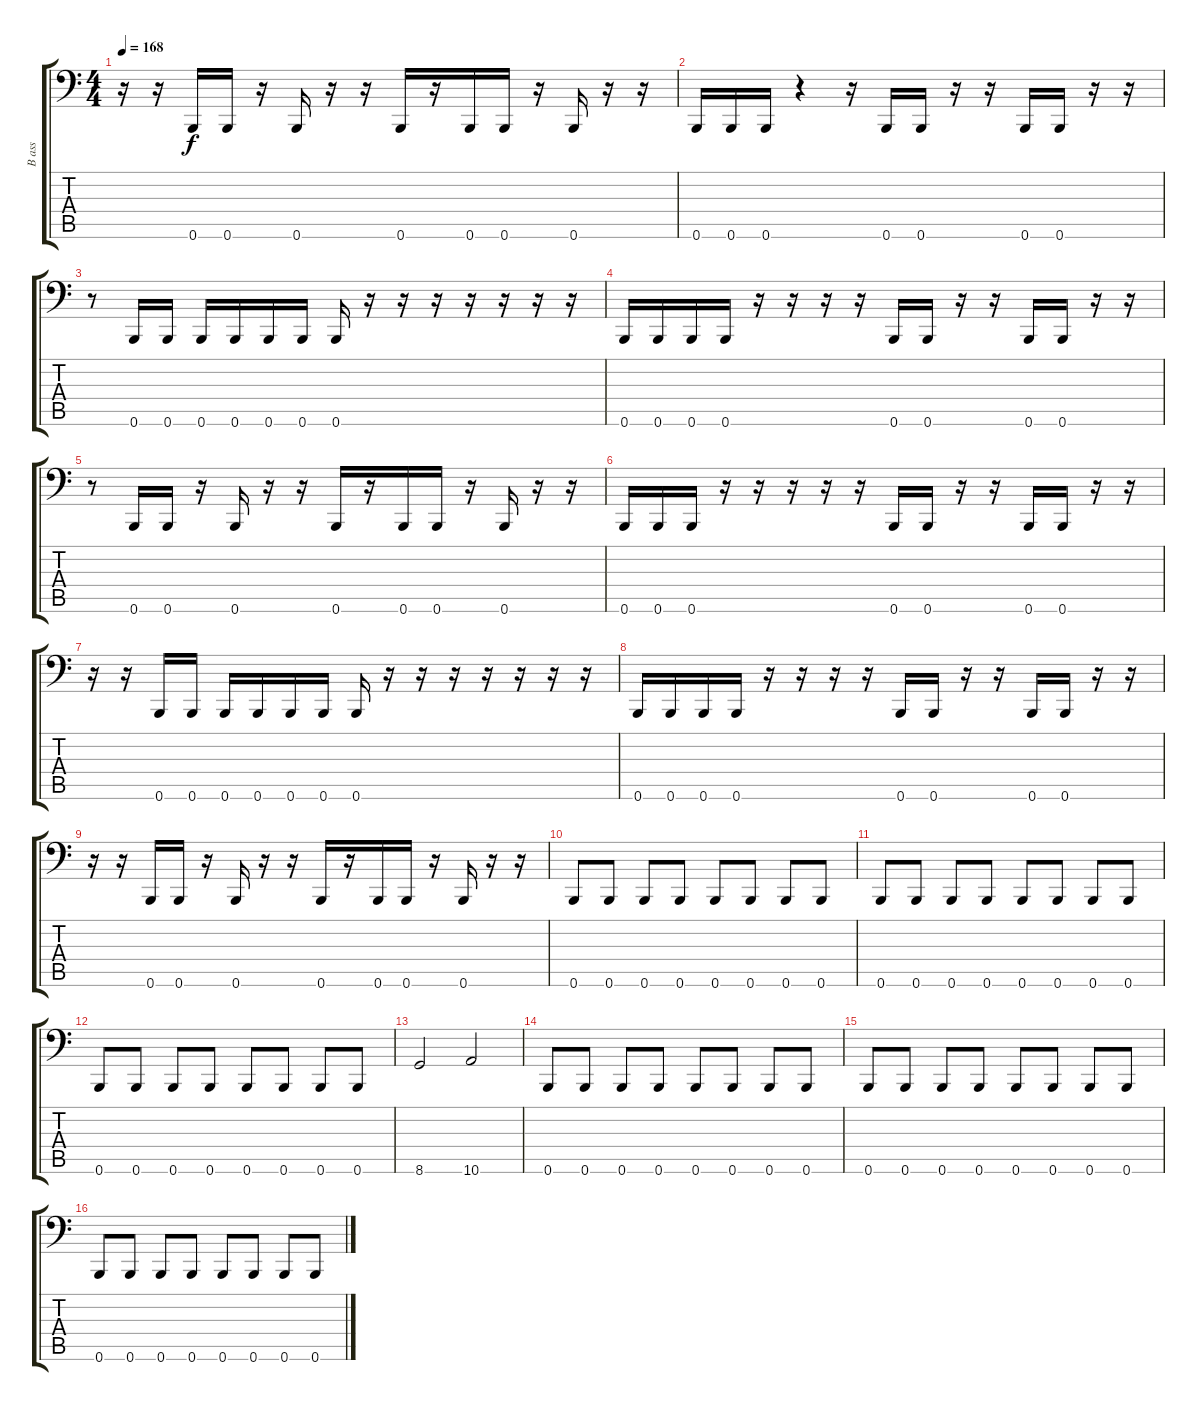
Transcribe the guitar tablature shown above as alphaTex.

\track ("B ass" "B ass") {instrument electricbasspick}
\staff {score tabs}
\tuning (Db3 Ab2 E2 B1 Gb1 B0) {hide}
\ts (4 4)
\tempo 168
\clef f4
\ks c
r.16{dy f} r.16 0.6.16 0.6.16 r.16 0.6.16 r.16 r.16 0.6.16 r.16 0.6.16 0.6.16 r.16 0.6.16 r.16 r.16 |
0.6.16 0.6.16 0.6.16 r.4 r.16 0.6.16 0.6.16 r.16 r.16 0.6.16 0.6.16 r.16 r.16 |
r.8 0.6.16 0.6.16 0.6.16 0.6.16 0.6.16 0.6.16 0.6.16 r.16 r.16 r.16 r.16 r.16 r.16 r.16 |
0.6.16 0.6.16 0.6.16 0.6.16 r.16 r.16 r.16 r.16 0.6.16 0.6.16 r.16 r.16 0.6.16 0.6.16 r.16 r.16 |
r.8 0.6.16 0.6.16 r.16 0.6.16 r.16 r.16 0.6.16 r.16 0.6.16 0.6.16 r.16 0.6.16 r.16 r.16 |
0.6.16 0.6.16 0.6.16 r.16 r.16 r.16 r.16 r.16 0.6.16 0.6.16 r.16 r.16 0.6.16 0.6.16 r.16 r.16 |
r.16 r.16 0.6.16 0.6.16 0.6.16 0.6.16 0.6.16 0.6.16 0.6.16 r.16 r.16 r.16 r.16 r.16 r.16 r.16 |
0.6.16 0.6.16 0.6.16 0.6.16 r.16 r.16 r.16 r.16 0.6.16 0.6.16 r.16 r.16 0.6.16 0.6.16 r.16 r.16 |
r.16 r.16 0.6.16 0.6.16 r.16 0.6.16 r.16 r.16 0.6.16 r.16 0.6.16 0.6.16 r.16 0.6.16 r.16 r.16 |
0.6.8 0.6.8 0.6.8 0.6.8 0.6.8 0.6.8 0.6.8 0.6.8 |
0.6.8 0.6.8 0.6.8 0.6.8 0.6.8 0.6.8 0.6.8 0.6.8 |
0.6.8 0.6.8 0.6.8 0.6.8 0.6.8 0.6.8 0.6.8 0.6.8 |
8.6.2 10.6.2 |
0.6.8 0.6.8 0.6.8 0.6.8 0.6.8 0.6.8 0.6.8 0.6.8 |
0.6.8 0.6.8 0.6.8 0.6.8 0.6.8 0.6.8 0.6.8 0.6.8 |
0.6.8 0.6.8 0.6.8 0.6.8 0.6.8 0.6.8 0.6.8 0.6.8
